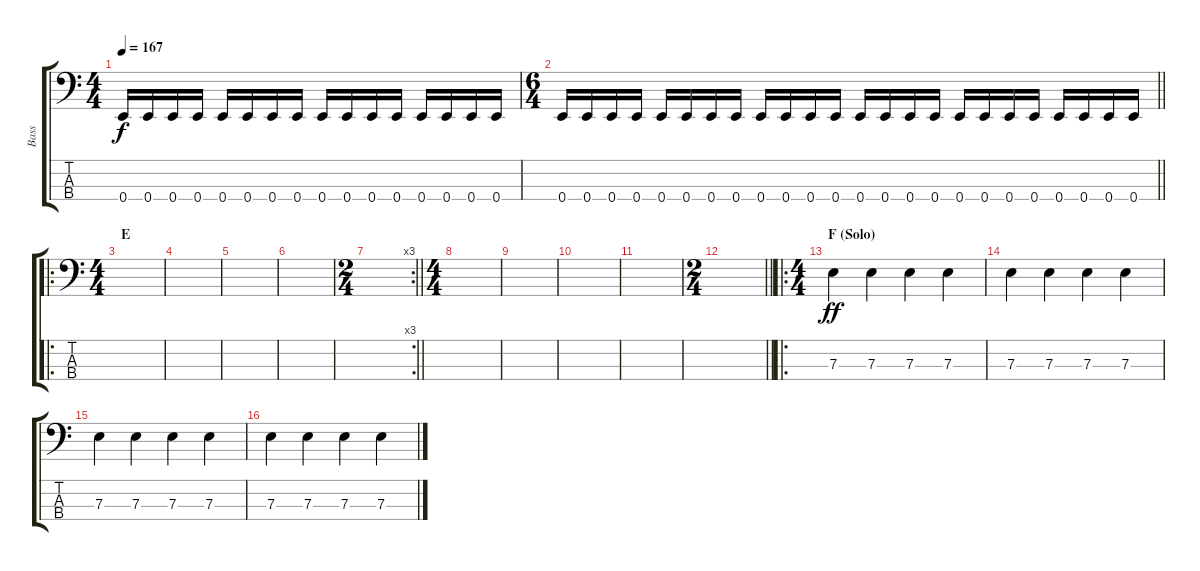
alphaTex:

\track ("Bass" "Bass") {instrument electricbassfinger}
\staff {score tabs}
\tuning (G2 D2 A1 E1) {hide}
\ts (4 4)
\section ("" "")
\tempo 167
\clef f4
\ks c
0.4.16{dy f} 0.4.16 0.4.16 0.4.16 0.4.16 0.4.16 0.4.16 0.4.16 0.4.16 0.4.16 0.4.16 0.4.16 0.4.16 0.4.16 0.4.16 0.4.16 |
\ts (6 4)
\barLineRight lightlight
0.4.16 0.4.16 0.4.16 0.4.16 0.4.16 0.4.16 0.4.16 0.4.16 0.4.16 0.4.16 0.4.16 0.4.16 0.4.16 0.4.16 0.4.16 0.4.16 0.4.16 0.4.16 0.4.16 0.4.16 0.4.16 0.4.16 0.4.16 0.4.16 |
\ro
\ts (4 4)
\section ("" "E")
|
|
|
|
\rc 3
\ts (2 4)
\barLineRight lightlight
|
\ts (4 4)
|
|
|
|
\ts (2 4)
\barLineRight lightlight
|
\ro
\ts (4 4)
\section ("" "F (Solo)")
7.3.4{dy ff} 7.3.4 7.3.4 7.3.4 |
7.3.4 7.3.4 7.3.4 7.3.4 |
7.3.4 7.3.4 7.3.4 7.3.4 |
7.3.4 7.3.4 7.3.4 7.3.4
